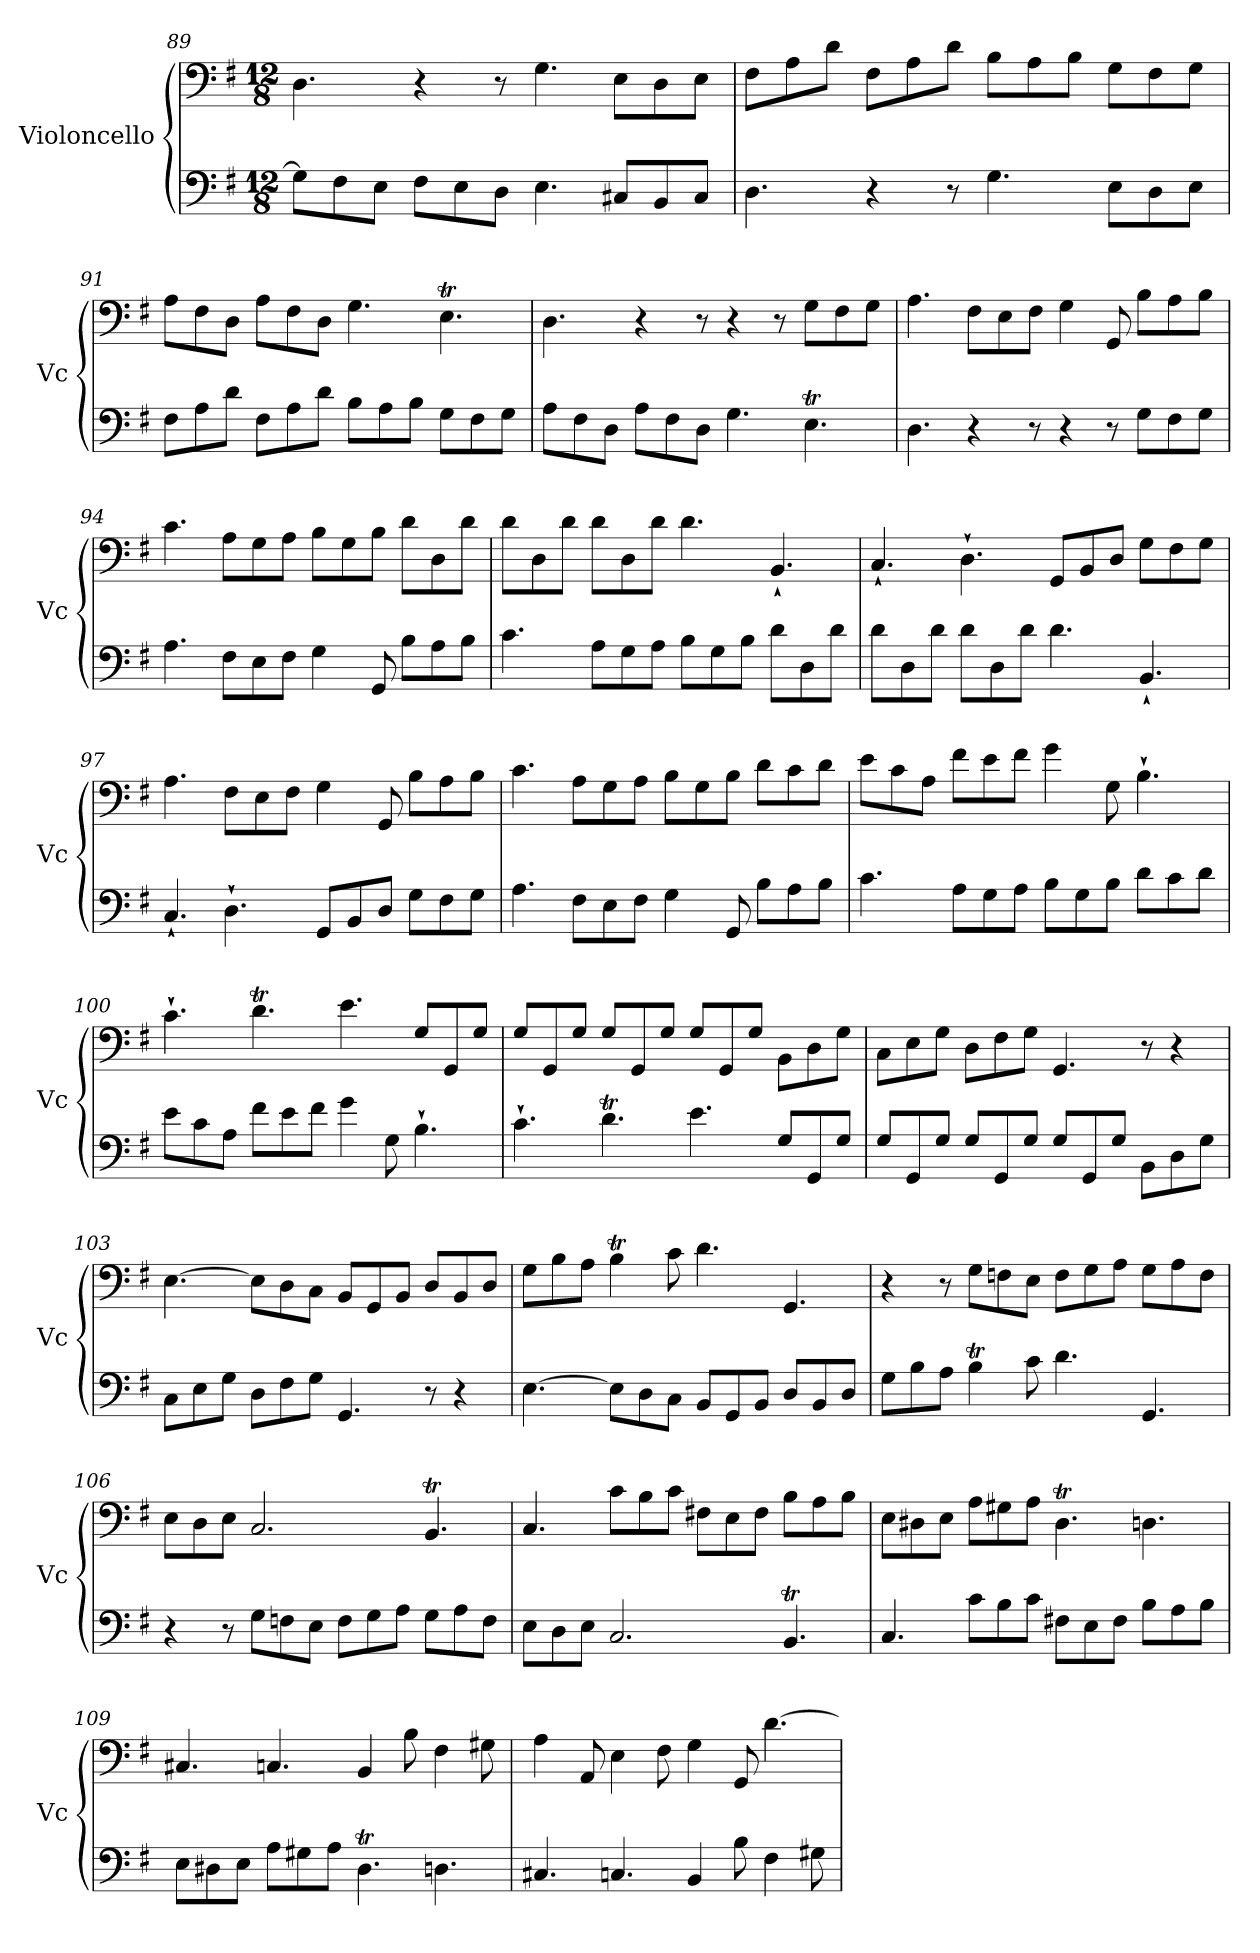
**kern	**kern
*part2	*part1
*staff2	*staff1
*I"Violoncello	*I"Violoncello
*I'Vc	*I'Vc
!!LO:PB:g=z
*clefF4	*clefF4
*k[f#]	*k[f#]
*M12/8	*M12/8
=89	=89
8G\L]	4.D\
8F#\	.
8E\J	.
8F#\L	4r
8E\	.
8D\J	8r
4.E\	4.G\
8C#X/L	8E\L
8BB/	8D\
8C#/J	8E\J
=90	=90
4.D\	8F#\L
.	8A\
.	8d\J
4r	8F#\L
.	8A\
8r	8d\J
4.G\	8B\L
.	8A\
.	8B\J
8E\L	8G\L
8D\	8F#\
8E\J	8G\J
=91	=91
8F#\L	8A\L
8A\	8F#\
8d\J	8D\J
8F#\L	8A\L
8A\	8F#\
8d\J	8D\J
8B\L	4.G\
8A\	.
8B\J	.
8G\L	4.ET\
8F#\	.
8G\J	.
!!LO:LB:g=z
=92	=92
8A\L	4.D\
8F#\	.
8D\J	.
8A\L	4r
8F#\	.
8D\J	8r
4.G\	4r
.	8r
4.ET\	8G\L
.	8F#\
.	8G\J
=93	=93
4.D\	4.A\
4r	8F#\L
.	8E\
8r	8F#\J
4r	4G\
8r	8GG/
8G\L	8B\L
8F#\	8A\
8G\J	8B\J
=94	=94
4.A\	4.c\
8F#\L	8A\L
8E\	8G\
8F#\J	8A\J
4G\	8B\L
.	8G\
8GG/	8B\J
8B\L	8d\L
8A\	8D\
8B\J	8d\J
!!LO:LB:g=z
=95	=95
4.c\	8d\L
.	8D\
.	8d\J
8A\L	8d\L
8G\	8D\
8A\J	8d\J
8B\L	4.d\
8G\	.
8B\J	.
8d\L	4.BB`/
8D\	.
8d\J	.
=96	=96
8d\L	4.C`/
8D\	.
8d\J	.
8d\L	4.D`\
8D\	.
8d\J	.
4.d\	8GG/L
.	8BB/
.	8D/J
4.BB`/	8G\L
.	8F#\
.	8G\J
=97	=97
4.C`/	4.A\
4.D`\	8F#\L
.	8E\
.	8F#\J
8GG/L	4G\
8BB/	.
8D/J	8GG/
8G\L	8B\L
8F#\	8A\
8G\J	8B\J
!!LO:LB:g=z
=98	=98
4.A\	4.c\
8F#\L	8A\L
8E\	8G\
8F#\J	8A\J
4G\	8B\L
.	8G\
8GG/	8B\J
8B\L	8d\L
8A\	8c\
8B\J	8d\J
=99	=99
4.c\	8e\L
.	8c\
.	8A\J
8A\L	8f#\L
8G\	8e\
8A\J	8f#\J
8B\L	4g\
8G\	.
8B\J	8G\
8d\L	4.B`\
8c\	.
8d\J	.
=100	=100
8e\L	4.c`\
8c\	.
8A\J	.
8f#\L	4.dT\
8e\	.
8f#\J	.
4g\	4.e\
8G\	.
4.B`\	8G/L
.	8GG/
.	8G/J
!!LO:LB:g=z
=101	=101
4.c`\	8G/L
.	8GG/
.	8G/J
4.dT\	8G/L
.	8GG/
.	8G/J
4.e\	8G/L
.	8GG/
.	8G/J
8G/L	8BB\L
8GG/	8D\
8G/J	8G\J
=102	=102
8G/L	8C\L
8GG/	8E\
8G/J	8G\J
8G/L	8D\L
8GG/	8F#\
8G/J	8G\J
8G/L	4.GG/
8GG/	.
8G/J	.
8BB\L	8r
8D\	4r
8G\J	.
=103	=103
8C\L	[4.E\
8E\	.
8G\J	.
8D\L	8E\L]
8F#\	8D\
8G\J	8C\J
4.GG/	8BB/L
.	8GG/
.	8BB/J
8r	8D/L
4r	8BB/
.	8D/J
!!LO:LB:g=z
=104	=104
[4.E\	8G\L
.	8B\
.	8A\J
8E\L]	4Bt\
8D\	.
8C\J	8c\
8BB/L	4.d\
8GG/	.
8BB/J	.
8D/L	4.GG/
8BB/	.
8D/J	.
=105	=105
8G\L	4r
8B\	.
8A\J	8r
4Bt\	8G\L
.	8Fn\
8c\	8E\J
4.d\	8F\L
.	8G\
.	8A\J
4.GG/	8G\L
.	8A\
.	8F\J
=106	=106
4r	8E\L
.	8D\
8r	8E\J
8G\L	2.C/
8Fn\	.
8E\J	.
8F\L	.
8G\	.
8A\J	.
8G\L	4.BBt/
8A\	.
8F\J	.
!!LO:PB:g=z
=107	=107
8E\L	4.C/
8D\	.
8E\J	.
2.C/	8c\L
.	8B\
.	8c\J
.	8F#X\L
.	8E\
.	8F#\J
4.BBt/	8B\L
.	8A\
.	8B\J
=108	=108
4.C/	8E\L
.	8D#X\
.	8E\J
8c\L	8A\L
8B\	8G#X\
8c\J	8A\J
8F#X\L	4.D#t\
8E\	.
8F#\J	.
8B\L	4.Dn\
8A\	.
8B\J	.
=109	=109
8E\L	4.C#X/
8D#X\	.
8E\J	.
8A\L	4.Cn/
8G#X\	.
8A\J	.
4.D#t\	4BB/
.	8B\
4.Dn\	4F#\
.	8G#X\
!!LO:LB:g=z
=110	=110
4.C#X/	4A\
.	8AA/
4.Cn/	4E\
.	8F#\
4BB/	4G\
8B\	8GG/
4F#\	[4.d\
8G#X\	.
=	=
*-	*-
